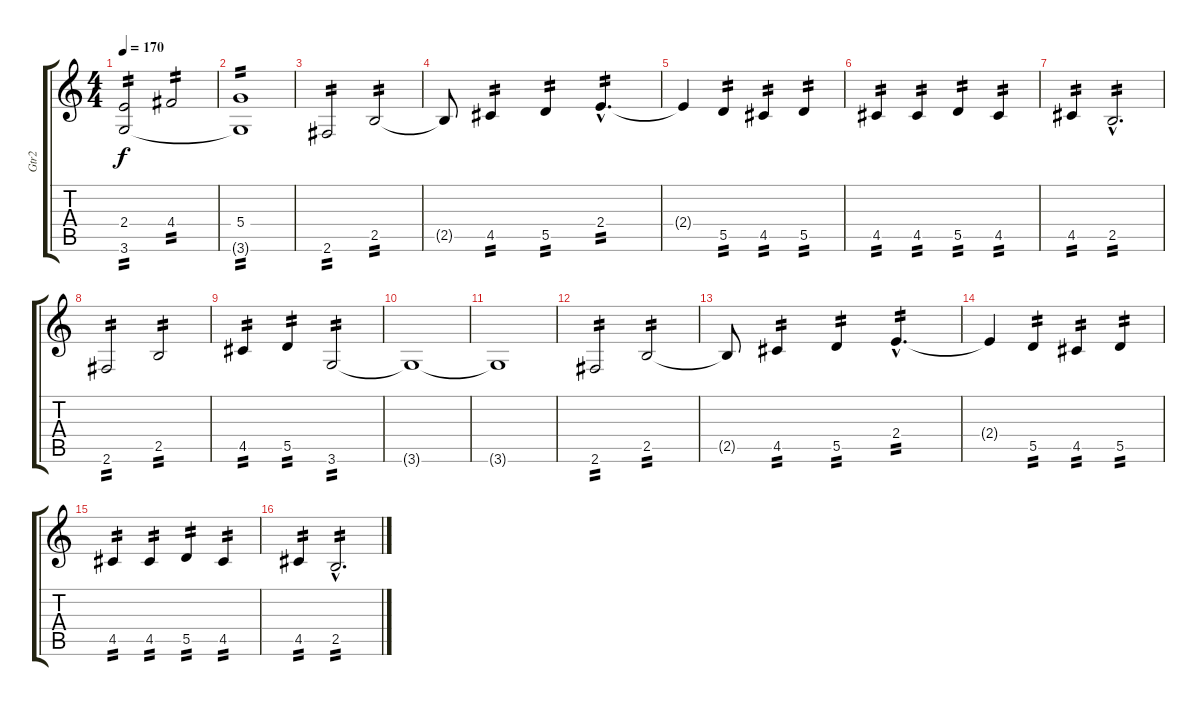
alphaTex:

\track ("Gtr2" "Gtr2") {instrument overdrivenguitar}
\staff {score tabs}
\tuning (E4 B3 G3 D3 A2 E2) {hide}
\ts (4 4)
\tempo 170
\clef g2
\ks c
(2.4 3.6{t}).2{tp 2 dy f} 4.4.2{tp 2} |
(5.4 3.6{t}).1{tp 2} |
2.6.2{tp 2} 2.5.2{tp 2} |
2.5{t}.8 4.5.4{tp 2} 5.5.4{tp 2} 2.4{hac}.4{d tp 2} |
2.4{t}.4 5.5.4{tp 2} 4.5.4{tp 2} 5.5.4{tp 2} |
4.5.4{tp 2} 4.5.4{tp 2} 5.5.4{tp 2} 4.5.4{tp 2} |
4.5.4{tp 2} 2.5{hac}.2{d tp 2} |
2.6.2{tp 2} 2.5.2{tp 2} |
4.5.4{tp 2} 5.5.4{tp 2} 3.6.2{tp 2} |
3.6{t}.1 |
3.6{t}.1 |
2.6.2{tp 2} 2.5.2{tp 2} |
2.5{t}.8 4.5.4{tp 2} 5.5.4{tp 2} 2.4{hac}.4{d tp 2} |
2.4{t}.4 5.5.4{tp 2} 4.5.4{tp 2} 5.5.4{tp 2} |
4.5.4{tp 2} 4.5.4{tp 2} 5.5.4{tp 2} 4.5.4{tp 2} |
4.5.4{tp 2} 2.5{hac}.2{d tp 2}
